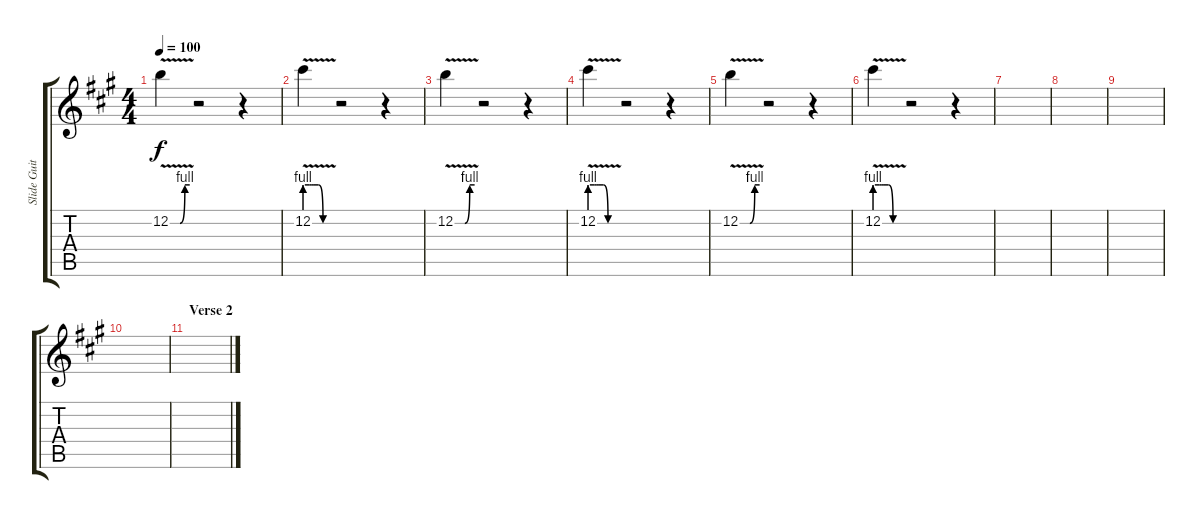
\track ("Slide Guitar" "Slide Guit") {instrument overdrivenguitar}
\staff {score tabs}
\tuning (E4 B3 G3 D3 A2 E2) {hide}
\ts (4 4)
\tempo 100
\clef g2
\ks f#minor
12.2{be (custom 0 0 30 0 45 4 60 4) v}.4{dy f} r.2 r.4 |
12.2{be (custom 0 4 10 4 14 4 20 4 30 4 40 0 60 0) v}.4 r.2 r.4 |
12.2{be (custom 0 0 30 0 45 4 60 4) v}.4 r.2 r.4 |
12.2{be (custom 0 4 10 4 14 4 20 4 30 4 40 0 60 0) v}.4 r.2 r.4 |
12.2{be (custom 0 0 30 0 45 4 60 4) v}.4 r.2 r.4 |
12.2{be (custom 0 4 10 4 14 4 20 4 30 4 40 0 60 0) v}.4 r.2 r.4 |
|
|
|
|
\section ("" "Verse 2")
